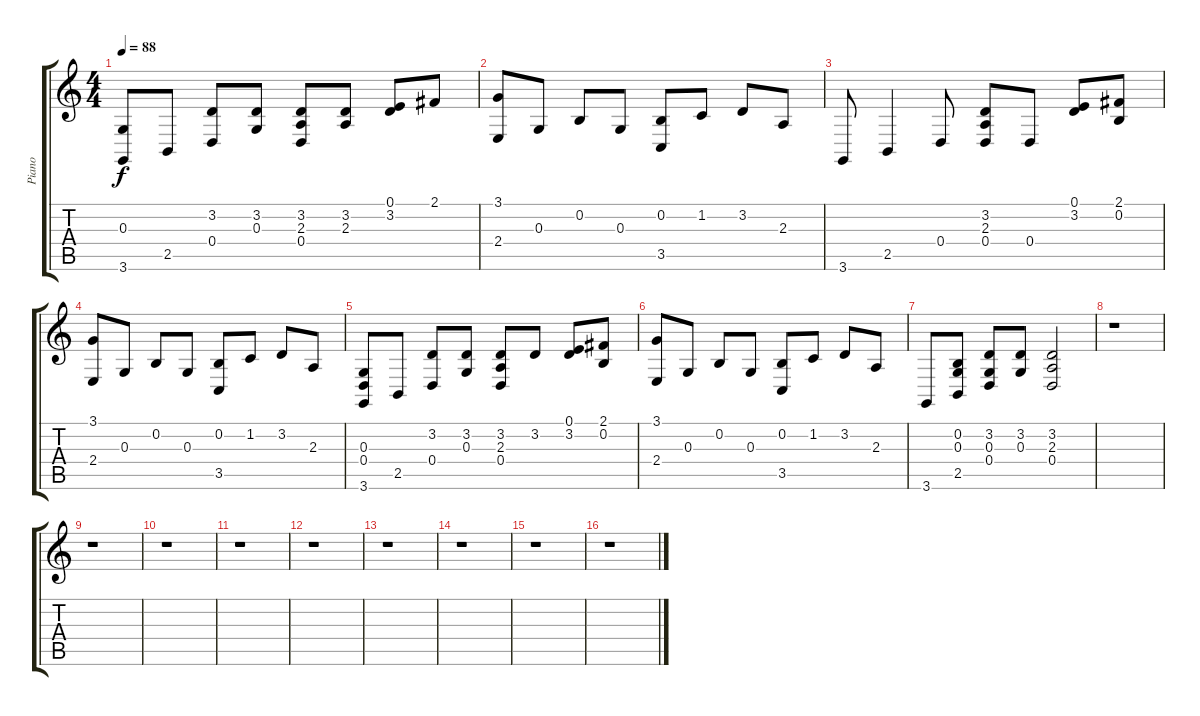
\track ("Piano" "Piano") {instrument brightacousticpiano}
\staff {score tabs}
\tuning (E4 B3 G3 D3 A2 E2) {hide}
\ts (4 4)
\tempo 88
\clef g2
\ks c
(0.3 3.6).8{dy f} 2.5.8 (3.2 0.4).8 (3.2 0.3).8 (3.2 2.3 0.4).8 (3.2 2.3).8 (0.1 3.2).8 2.1.8 |
(3.1 2.4).8 0.3.8 0.2.8 0.3.8 (0.2 3.5).8 1.2.8 3.2.8 2.3.8 |
3.6.8 2.5.4 0.4.8 (3.2 2.3 0.4).8 0.4.8 (0.1 3.2).8 (2.1 0.2).8 |
(3.1 2.4).8 0.3.8 0.2.8 0.3.8 (0.2 3.5).8 1.2.8 3.2.8 2.3.8 |
(0.3 0.4 3.6).8 2.5.8 (3.2 0.4).8 (3.2 0.3).8 (3.2 2.3 0.4).8 3.2.8 (0.1 3.2).8 (2.1 0.2).8 |
(3.1 2.4).8 0.3.8 0.2.8 0.3.8 (0.2 3.5).8 1.2.8 3.2.8 2.3.8 |
3.6.8 (0.2 0.3 2.5).8 (3.2 0.3 0.4).8 (3.2 0.3).8 (3.2 2.3 0.4).2 |
r.1 |
r.1 |
r.1 |
r.1 |
r.1 |
r.1 |
r.1 |
r.1 |
r.1
